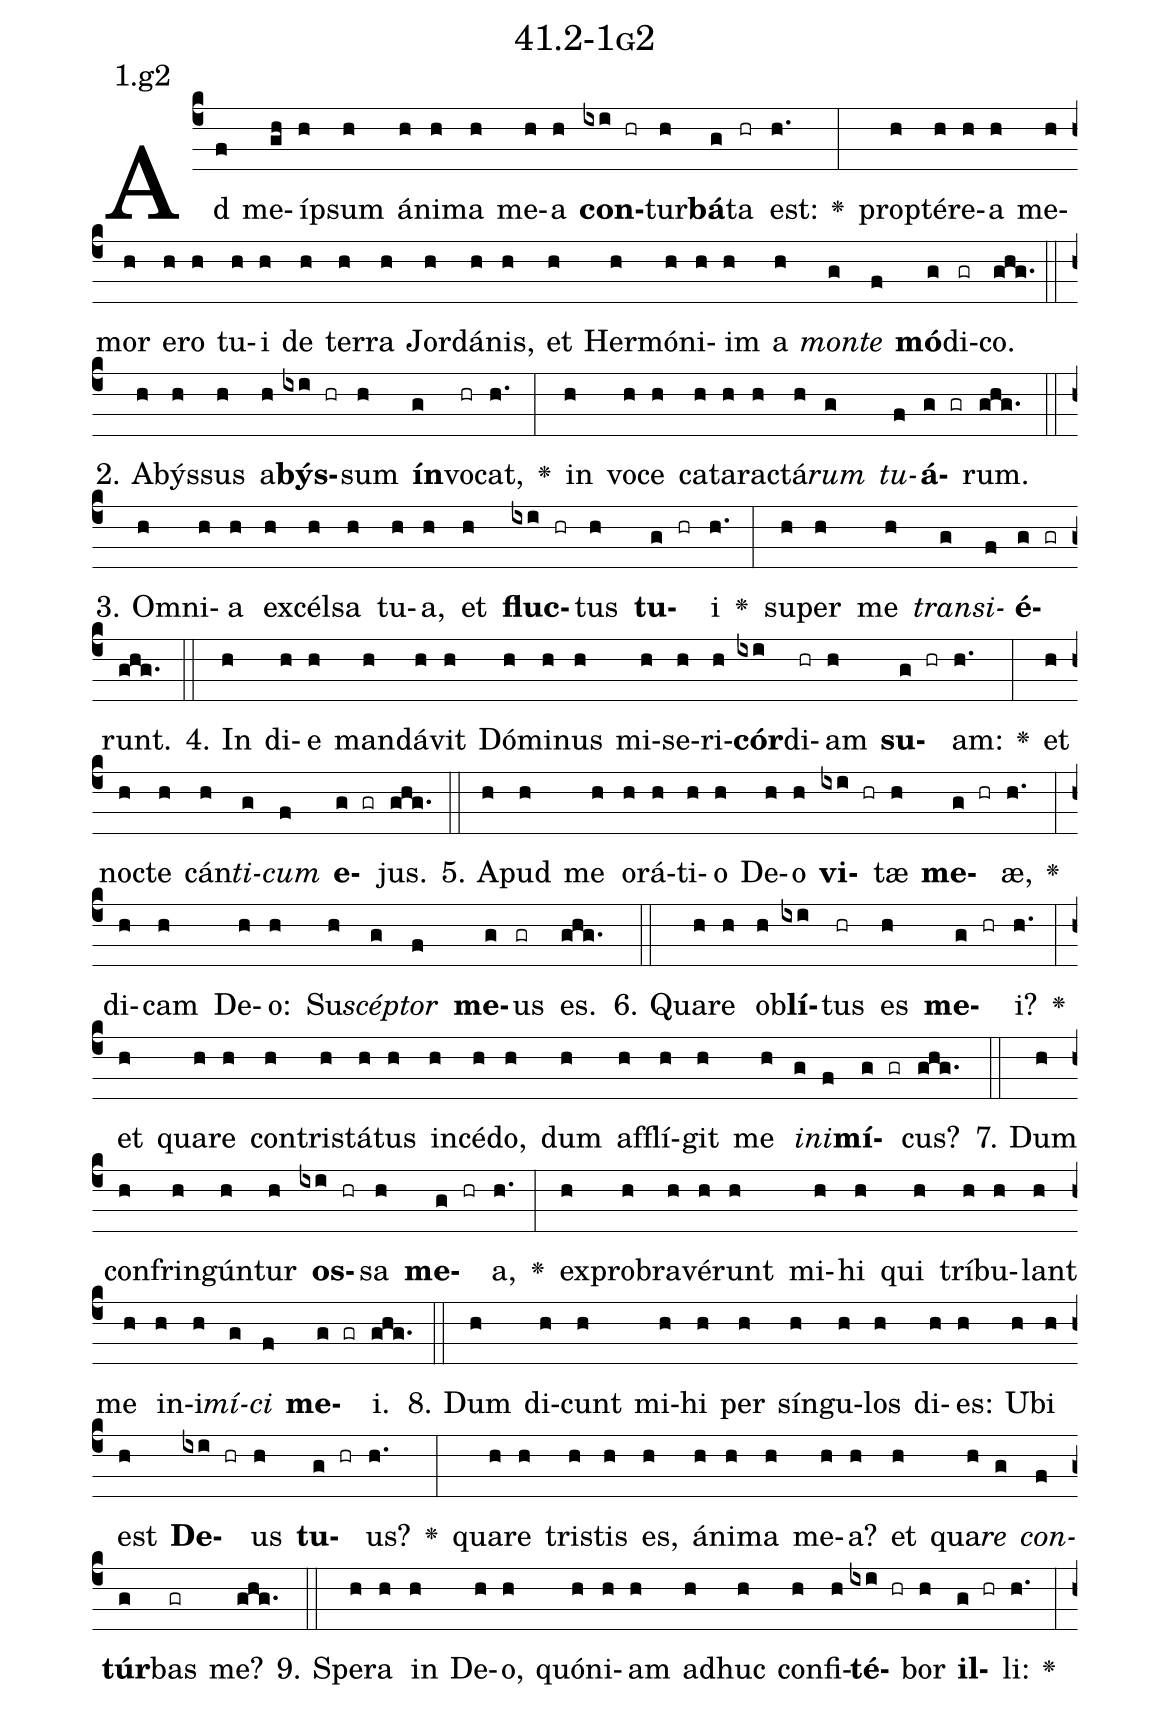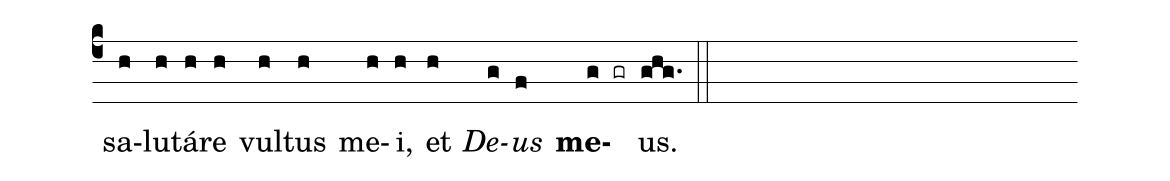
name: 41.2-1g2;
annotation: 1.g2;
%%
(c4)Ad(f) me(gh)íp(h)sum(h) á(h)ni(h)ma(h) me(h)a(h) <b>con</b>(ixi hr)tur(h)<b>bá</b>(g)ta(hr) est:(h.) <v>\greheightstar</v>(:) prop(h)tér(h)e(h)a(h) me(h)mor(h) e(h)ro(h) tu(h)i(h) de(h) ter(h)ra(h) Jor(h)dá(h)nis,(h) et(h) Her(h)mó(h)ni(h)im(h) a(h) <i>mon</i>(g)<i>te</i>(f) <b>mó</b>(g)di(gr)co.(ghg.) (::)
2. A(h)býs(h)sus(h) a(h)<b>býs</b>(ixi hr)sum(h) <b>ín</b>(g)vo(hr)cat,(h.) <v>\greheightstar</v>(:) in(h) vo(h)ce(h) ca(h)ta(h)rac(h)tá(h)<i>rum</i>(g) <i>tu</i>(f)<b>á</b>(g gr)rum.(ghg.) (::)
3. Om(h)ni(h)a(h) ex(h)cél(h)sa(h) tu(h)a,(h) et(h) <b>fluc</b>(ixi hr)tus(h) <b>tu</b>(g hr)i(h.) <v>\greheightstar</v>(:) su(h)per(h) me(h) <i>trans</i>(g)<i>i</i>(f)<b>é</b>(g gr)runt.(ghg.) (::)
4. In(h) di(h)e(h) man(h)dá(h)vit(h) Dó(h)mi(h)nus(h) mi(h)se(h)ri(h)<b>cór</b>(ixi)di(hr)am(h) <b>su</b>(g hr)am:(h.) <v>\greheightstar</v>(:) et(h) noc(h)te(h) cán(h)<i>ti</i>(g)<i>cum</i>(f) <b>e</b>(g gr)jus.(ghg.) (::)
5. A(h)pud(h) me(h) o(h)rá(h)ti(h)o(h) De(h)o(h) <b>vi</b>(ixi hr)tæ(h) <b>me</b>(g hr)æ,(h.) <v>\greheightstar</v>(:) di(h)cam(h) De(h)o:(h) Su(h)<i>scép</i>(g)<i>tor</i>(f) <b>me</b>(g)us(gr) es.(ghg.) (::)
6. Qua(h)re(h) ob(h)<b>lí</b>(ixi)tus(hr) es(h) <b>me</b>(g hr)i?(h.) <v>\greheightstar</v>(:) et(h) qua(h)re(h) con(h)tris(h)tá(h)tus(h) in(h)cé(h)do,(h) dum(h) af(h)flí(h)git(h) me(h) <i>in</i>(g)<i>i</i>(f)<b>mí</b>(g gr)cus?(ghg.) (::)
7. Dum(h) con(h)frin(h)gún(h)tur(h) <b>os</b>(ixi hr)sa(h) <b>me</b>(g hr)a,(h.) <v>\greheightstar</v>(:) ex(h)pro(h)bra(h)vé(h)runt(h) mi(h)hi(h) qui(h) trí(h)bu(h)lant(h) me(h) in(h)i(h)<i>mí</i>(g)<i>ci</i>(f) <b>me</b>(g gr)i.(ghg.) (::)
8. Dum(h) di(h)cunt(h) mi(h)hi(h) per(h) sín(h)gu(h)los(h) di(h)es:(h) U(h)bi(h) est(h) <b>De</b>(ixi hr)us(h) <b>tu</b>(g hr)us?(h.) <v>\greheightstar</v>(:) qua(h)re(h) tris(h)tis(h) es,(h) á(h)ni(h)ma(h) me(h)a?(h) et(h) qua(h)<i>re</i>(g) <i>con</i>(f)<b>túr</b>(g)bas(gr) me?(ghg.) (::)
9. Spe(h)ra(h) in(h) De(h)o,(h) quón(h)i(h)am(h) ad(h)huc(h) con(h)fi(h)<b>té</b>(ixi hr)bor(h) <b>il</b>(g hr)li:(h.) <v>\greheightstar</v>(:) sa(h)lu(h)tá(h)re(h) vul(h)tus(h) me(h)i,(h) et(h) <i>De</i>(g)<i>us</i>(f) <b>me</b>(g gr)us.(ghg.) (::)
